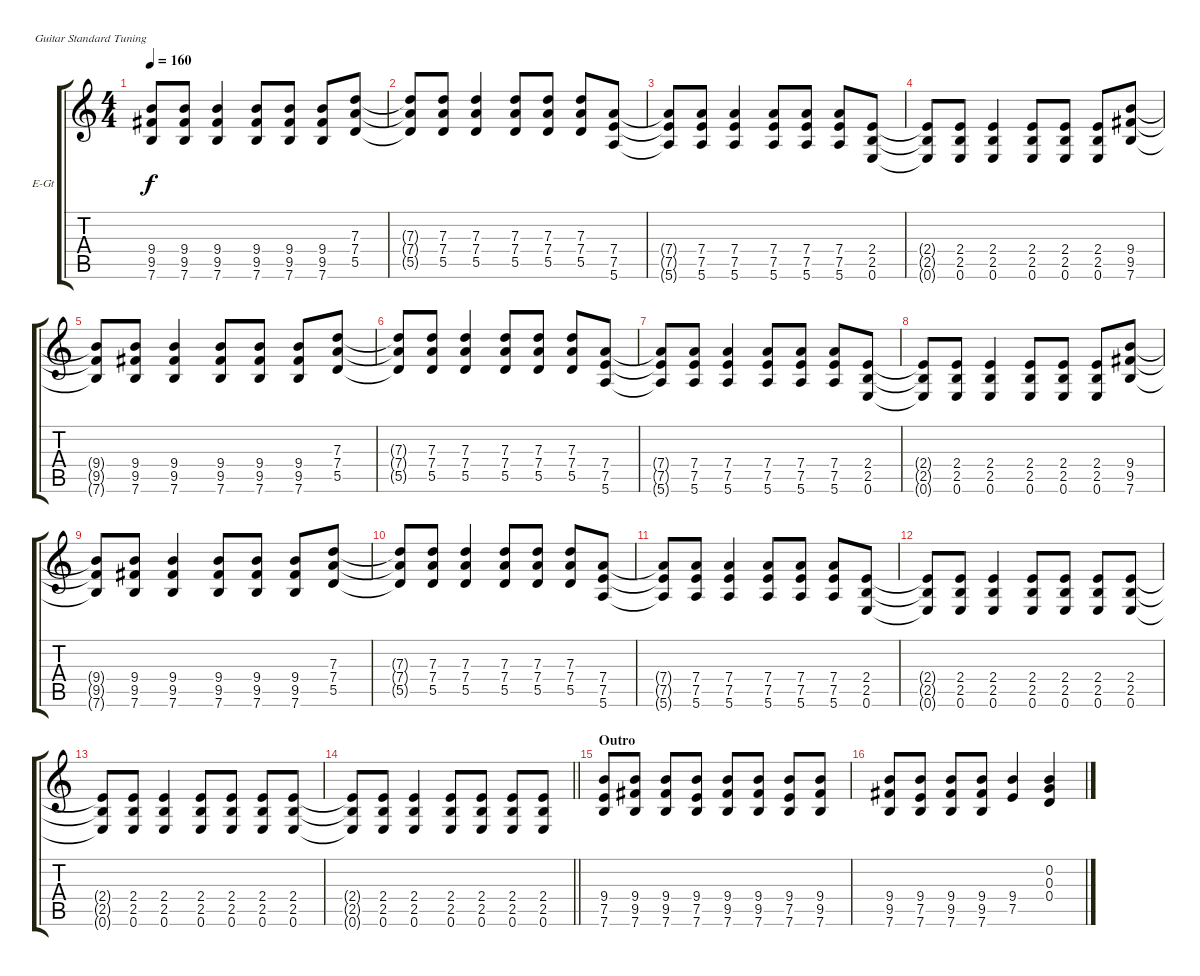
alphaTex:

\bracketExtendMode groupsimilarinstruments
\firstSystemTrackNameOrientation horizontal
\otherSystemsTrackNameOrientation horizontal
\track ("Rtythm guitar" "E-Gt") {instrument overdrivenguitar}
\staff {score tabs}
\tuning (E4 B3 G3 D3 A2 E2)
\ts (4 4)
\tempo 160
\clef g2
\ks c
(9.4{t} 9.5{t} 7.6{t}).8{dy f} (9.4 9.5 7.6).8 (9.4 9.5 7.6).4 (9.4 9.5 7.6).8 (9.4 9.5 7.6).8 (9.4 9.5 7.6).8 (7.3 7.4 5.5).8 |
(7.3{t} 7.4{t} 5.5{t}).8 (7.3 7.4 5.5).8 (7.3 7.4 5.5).4 (7.3 7.4 5.5).8 (7.3 7.4 5.5).8 (7.3 7.4 5.5).8 (7.4 7.5 5.6).8 |
(7.4{t} 7.5{t} 5.6{t}).8 (7.4 7.5 5.6).8 (7.4 7.5 5.6).4 (7.4 7.5 5.6).8 (7.4 7.5 5.6).8 (7.4 7.5 5.6).8 (2.4 2.5 0.6).8 |
(2.4{t} 2.5{t} 0.6{t}).8 (2.4 2.5 0.6).8 (2.4 2.5 0.6).4 (2.4 2.5 0.6).8 (2.4 2.5 0.6).8 (2.4 2.5 0.6).8 (9.4 9.5 7.6).8 |
(9.4{t} 9.5{t} 7.6{t}).8 (9.4 9.5 7.6).8 (9.4 9.5 7.6).4 (9.4 9.5 7.6).8 (9.4 9.5 7.6).8 (9.4 9.5 7.6).8 (7.3 7.4 5.5).8 |
(7.3{t} 7.4{t} 5.5{t}).8 (7.3 7.4 5.5).8 (7.3 7.4 5.5).4 (7.3 7.4 5.5).8 (7.3 7.4 5.5).8 (7.3 7.4 5.5).8 (7.4 7.5 5.6).8 |
(7.4{t} 7.5{t} 5.6{t}).8 (7.4 7.5 5.6).8 (7.4 7.5 5.6).4 (7.4 7.5 5.6).8 (7.4 7.5 5.6).8 (7.4 7.5 5.6).8 (2.4 2.5 0.6).8 |
(2.4{t} 2.5{t} 0.6{t}).8 (2.4 2.5 0.6).8 (2.4 2.5 0.6).4 (2.4 2.5 0.6).8 (2.4 2.5 0.6).8 (2.4 2.5 0.6).8 (9.4 9.5 7.6).8 |
(9.4{t} 9.5{t} 7.6{t}).8 (9.4 9.5 7.6).8 (9.4 9.5 7.6).4 (9.4 9.5 7.6).8 (9.4 9.5 7.6).8 (9.4 9.5 7.6).8 (7.3 7.4 5.5).8 |
(7.3{t} 7.4{t} 5.5{t}).8 (7.3 7.4 5.5).8 (7.3 7.4 5.5).4 (7.3 7.4 5.5).8 (7.3 7.4 5.5).8 (7.3 7.4 5.5).8 (7.4 7.5 5.6).8 |
(7.4{t} 7.5{t} 5.6{t}).8 (7.4 7.5 5.6).8 (7.4 7.5 5.6).4 (7.4 7.5 5.6).8 (7.4 7.5 5.6).8 (7.4 7.5 5.6).8 (2.4 2.5 0.6).8 |
(2.4{t} 2.5{t} 0.6{t}).8 (2.4 2.5 0.6).8 (2.4 2.5 0.6).4 (2.4 2.5 0.6).8 (2.4 2.5 0.6).8 (2.4 2.5 0.6).8 (2.4 2.5 0.6).8 |
(2.4{t} 2.5{t} 0.6{t}).8 (2.4 2.5 0.6).8 (2.4 2.5 0.6).4 (2.4 2.5 0.6).8 (2.4 2.5 0.6).8 (2.4 2.5 0.6).8 (2.4 2.5 0.6).8 |
\barLineRight lightlight
(2.4{t} 2.5{t} 0.6{t}).8 (2.4 2.5 0.6).8 (2.4 2.5 0.6).4 (2.4 2.5 0.6).8 (2.4 2.5 0.6).8 (2.4 2.5 0.6).8 (2.4 2.5 0.6).8 |
\section ("" "Outro")
(9.4 7.5 7.6).8 (9.4 9.5 7.6).8 (9.4 9.5 7.6).8 (9.4 7.5 7.6).8 (9.4 9.5 7.6).8 (9.4 9.5 7.6).8 (9.4 7.5 7.6).8 (9.4 9.5 7.6).8 |
(9.4 9.5 7.6).8 (9.4 7.5 7.6).8 (9.4 9.5 7.6).8 (9.4 9.5 7.6).8 (9.4 7.5).4 (0.2 0.3 0.4).4
